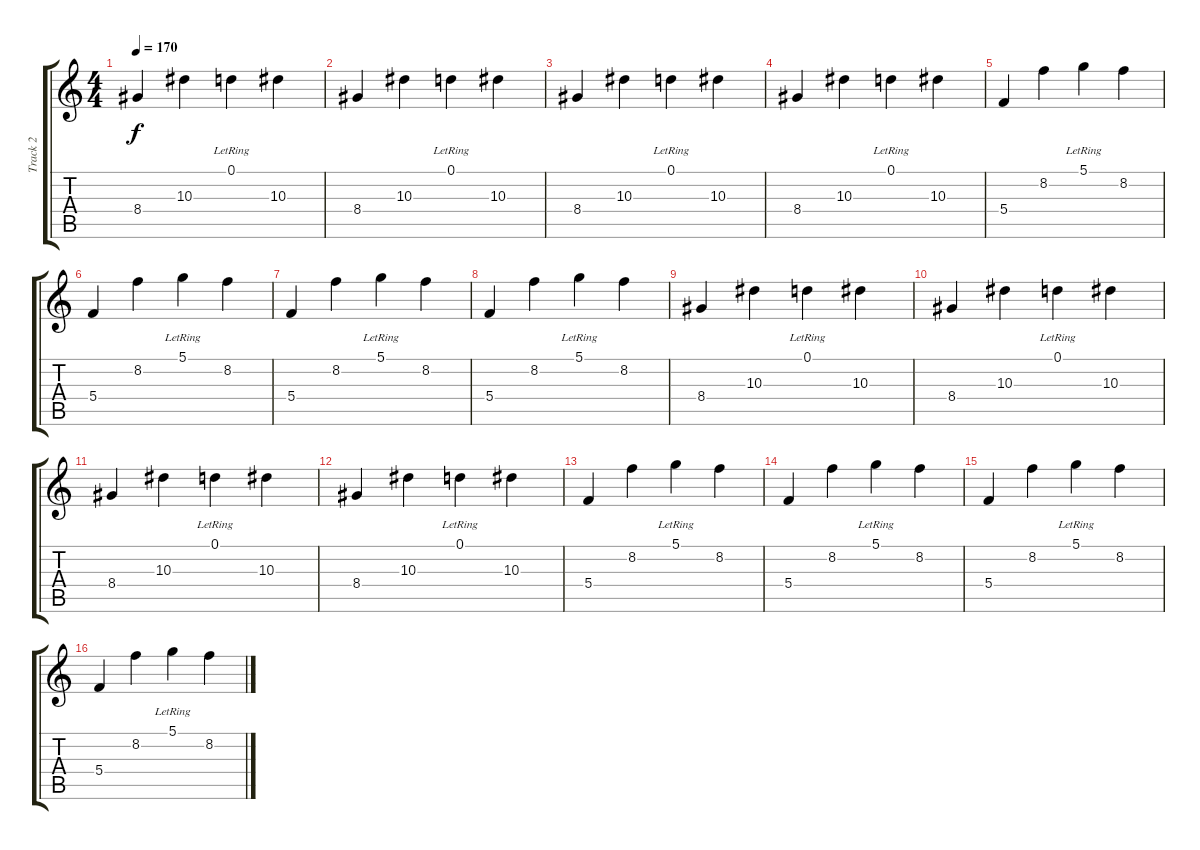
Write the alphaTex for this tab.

\track ("Track 2" "Track 2") {instrument overdrivenguitar}
\staff {score tabs}
\tuning (D4 A3 F3 C3 G2 C2) {hide}
\ts (4 4)
\tempo 170
\clef g2
\ks c
8.4.4{dy f} 10.3.4 0.1{lr}.4 10.3.4 |
8.4.4 10.3.4 0.1{lr}.4 10.3.4 |
8.4.4 10.3.4 0.1{lr}.4 10.3.4 |
8.4.4 10.3.4 0.1{lr}.4 10.3.4 |
5.4.4 8.2.4 5.1{lr}.4 8.2.4 |
5.4.4 8.2.4 5.1{lr}.4 8.2.4 |
5.4.4 8.2.4 5.1{lr}.4 8.2.4 |
5.4.4 8.2.4 5.1{lr}.4 8.2.4 |
8.4.4 10.3.4 0.1{lr}.4 10.3.4 |
8.4.4 10.3.4 0.1{lr}.4 10.3.4 |
8.4.4 10.3.4 0.1{lr}.4 10.3.4 |
8.4.4 10.3.4 0.1{lr}.4 10.3.4 |
5.4.4 8.2.4 5.1{lr}.4 8.2.4 |
5.4.4 8.2.4 5.1{lr}.4 8.2.4 |
5.4.4 8.2.4 5.1{lr}.4 8.2.4 |
5.4.4 8.2.4 5.1{lr}.4 8.2.4
